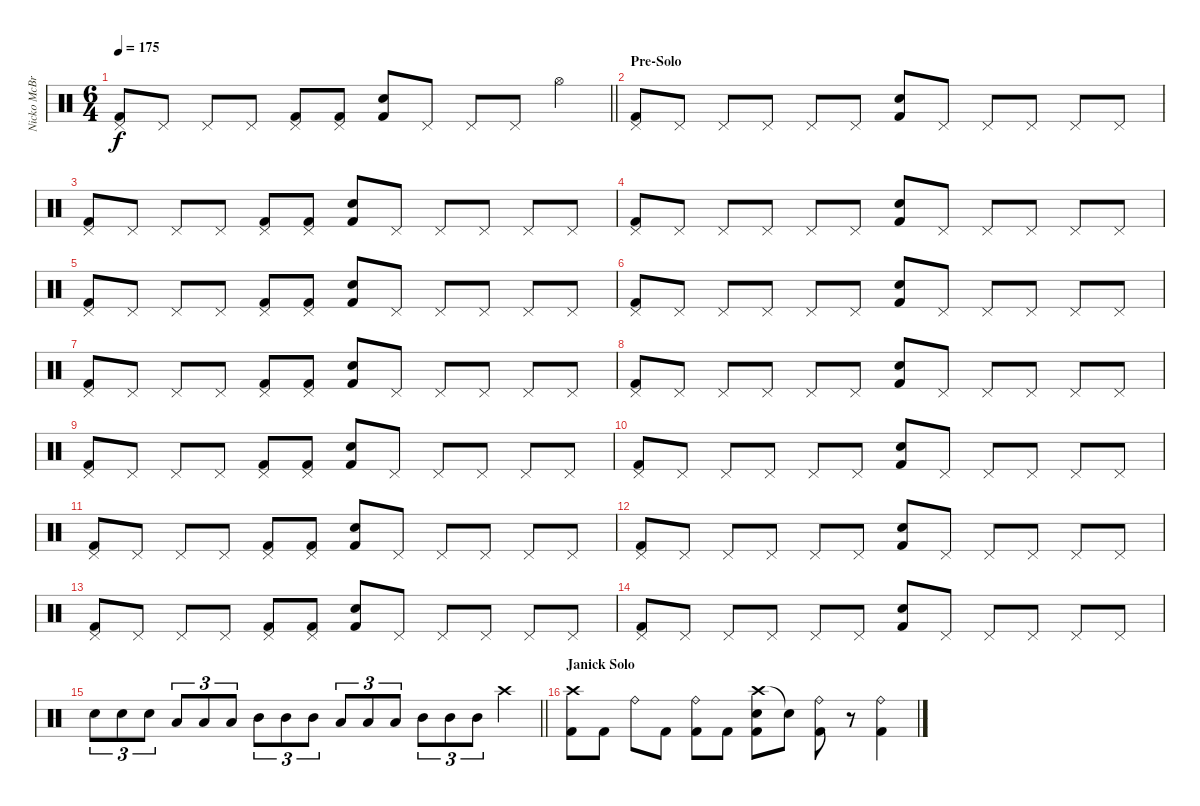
\track ("Nicko McBrain" "Nicko McBr") {instrument percussion}
\staff {score}
\articulation defaults
\ts (6 4)
\tempo 175
\clef neutral
\barLineRight lightlight
\ks c
("Pedal Hi-Hat (hit)" "Kick (hit) 2").8{dy f} "Pedal Hi-Hat (hit)".8 "Pedal Hi-Hat (hit)".8 "Pedal Hi-Hat (hit)".8 ("Pedal Hi-Hat (hit)" "Kick (hit) 2").8 ("Pedal Hi-Hat (hit)" "Kick (hit) 2").8 ("Snare (hit) 2" "Kick (hit) 2").8 "Pedal Hi-Hat (hit)".8 "Pedal Hi-Hat (hit)".8 "Pedal Hi-Hat (hit)".8 "Hi-Hat (open)".4 |
\section ("" "Pre-Solo")
("Pedal Hi-Hat (hit)" "Kick (hit) 2").8 "Pedal Hi-Hat (hit)".8 "Pedal Hi-Hat (hit)".8 "Pedal Hi-Hat (hit)".8 "Pedal Hi-Hat (hit)".8 "Pedal Hi-Hat (hit)".8 ("Snare (hit) 2" "Kick (hit) 2").8 "Pedal Hi-Hat (hit)".8 "Pedal Hi-Hat (hit)".8 "Pedal Hi-Hat (hit)".8 "Pedal Hi-Hat (hit)".8 "Pedal Hi-Hat (hit)".8 |
("Pedal Hi-Hat (hit)" "Kick (hit) 2").8 "Pedal Hi-Hat (hit)".8 "Pedal Hi-Hat (hit)".8 "Pedal Hi-Hat (hit)".8 ("Pedal Hi-Hat (hit)" "Kick (hit) 2").8 ("Pedal Hi-Hat (hit)" "Kick (hit) 2").8 ("Snare (hit) 2" "Kick (hit) 2").8 "Pedal Hi-Hat (hit)".8 "Pedal Hi-Hat (hit)".8 "Pedal Hi-Hat (hit)".8 "Pedal Hi-Hat (hit)".8 "Pedal Hi-Hat (hit)".8 |
("Pedal Hi-Hat (hit)" "Kick (hit) 2").8 "Pedal Hi-Hat (hit)".8 "Pedal Hi-Hat (hit)".8 "Pedal Hi-Hat (hit)".8 "Pedal Hi-Hat (hit)".8 "Pedal Hi-Hat (hit)".8 ("Snare (hit) 2" "Kick (hit) 2").8 "Pedal Hi-Hat (hit)".8 "Pedal Hi-Hat (hit)".8 "Pedal Hi-Hat (hit)".8 "Pedal Hi-Hat (hit)".8 "Pedal Hi-Hat (hit)".8 |
("Pedal Hi-Hat (hit)" "Kick (hit) 2").8 "Pedal Hi-Hat (hit)".8 "Pedal Hi-Hat (hit)".8 "Pedal Hi-Hat (hit)".8 ("Pedal Hi-Hat (hit)" "Kick (hit) 2").8 ("Pedal Hi-Hat (hit)" "Kick (hit) 2").8 ("Snare (hit) 2" "Kick (hit) 2").8 "Pedal Hi-Hat (hit)".8 "Pedal Hi-Hat (hit)".8 "Pedal Hi-Hat (hit)".8 "Pedal Hi-Hat (hit)".8 "Pedal Hi-Hat (hit)".8 |
("Pedal Hi-Hat (hit)" "Kick (hit) 2").8 "Pedal Hi-Hat (hit)".8 "Pedal Hi-Hat (hit)".8 "Pedal Hi-Hat (hit)".8 "Pedal Hi-Hat (hit)".8 "Pedal Hi-Hat (hit)".8 ("Snare (hit) 2" "Kick (hit) 2").8 "Pedal Hi-Hat (hit)".8 "Pedal Hi-Hat (hit)".8 "Pedal Hi-Hat (hit)".8 "Pedal Hi-Hat (hit)".8 "Pedal Hi-Hat (hit)".8 |
("Pedal Hi-Hat (hit)" "Kick (hit) 2").8 "Pedal Hi-Hat (hit)".8 "Pedal Hi-Hat (hit)".8 "Pedal Hi-Hat (hit)".8 ("Pedal Hi-Hat (hit)" "Kick (hit) 2").8 ("Pedal Hi-Hat (hit)" "Kick (hit) 2").8 ("Snare (hit) 2" "Kick (hit) 2").8 "Pedal Hi-Hat (hit)".8 "Pedal Hi-Hat (hit)".8 "Pedal Hi-Hat (hit)".8 "Pedal Hi-Hat (hit)".8 "Pedal Hi-Hat (hit)".8 |
("Pedal Hi-Hat (hit)" "Kick (hit) 2").8 "Pedal Hi-Hat (hit)".8 "Pedal Hi-Hat (hit)".8 "Pedal Hi-Hat (hit)".8 "Pedal Hi-Hat (hit)".8 "Pedal Hi-Hat (hit)".8 ("Snare (hit) 2" "Kick (hit) 2").8 "Pedal Hi-Hat (hit)".8 "Pedal Hi-Hat (hit)".8 "Pedal Hi-Hat (hit)".8 "Pedal Hi-Hat (hit)".8 "Pedal Hi-Hat (hit)".8 |
("Pedal Hi-Hat (hit)" "Kick (hit) 2").8 "Pedal Hi-Hat (hit)".8 "Pedal Hi-Hat (hit)".8 "Pedal Hi-Hat (hit)".8 ("Pedal Hi-Hat (hit)" "Kick (hit) 2").8 ("Pedal Hi-Hat (hit)" "Kick (hit) 2").8 ("Snare (hit) 2" "Kick (hit) 2").8 "Pedal Hi-Hat (hit)".8 "Pedal Hi-Hat (hit)".8 "Pedal Hi-Hat (hit)".8 "Pedal Hi-Hat (hit)".8 "Pedal Hi-Hat (hit)".8 |
("Pedal Hi-Hat (hit)" "Kick (hit) 2").8 "Pedal Hi-Hat (hit)".8 "Pedal Hi-Hat (hit)".8 "Pedal Hi-Hat (hit)".8 "Pedal Hi-Hat (hit)".8 "Pedal Hi-Hat (hit)".8 ("Snare (hit) 2" "Kick (hit) 2").8 "Pedal Hi-Hat (hit)".8 "Pedal Hi-Hat (hit)".8 "Pedal Hi-Hat (hit)".8 "Pedal Hi-Hat (hit)".8 "Pedal Hi-Hat (hit)".8 |
("Pedal Hi-Hat (hit)" "Kick (hit) 2").8 "Pedal Hi-Hat (hit)".8 "Pedal Hi-Hat (hit)".8 "Pedal Hi-Hat (hit)".8 ("Pedal Hi-Hat (hit)" "Kick (hit) 2").8 ("Pedal Hi-Hat (hit)" "Kick (hit) 2").8 ("Snare (hit) 2" "Kick (hit) 2").8 "Pedal Hi-Hat (hit)".8 "Pedal Hi-Hat (hit)".8 "Pedal Hi-Hat (hit)".8 "Pedal Hi-Hat (hit)".8 "Pedal Hi-Hat (hit)".8 |
("Pedal Hi-Hat (hit)" "Kick (hit) 2").8 "Pedal Hi-Hat (hit)".8 "Pedal Hi-Hat (hit)".8 "Pedal Hi-Hat (hit)".8 "Pedal Hi-Hat (hit)".8 "Pedal Hi-Hat (hit)".8 ("Snare (hit) 2" "Kick (hit) 2").8 "Pedal Hi-Hat (hit)".8 "Pedal Hi-Hat (hit)".8 "Pedal Hi-Hat (hit)".8 "Pedal Hi-Hat (hit)".8 "Pedal Hi-Hat (hit)".8 |
("Pedal Hi-Hat (hit)" "Kick (hit) 2").8 "Pedal Hi-Hat (hit)".8 "Pedal Hi-Hat (hit)".8 "Pedal Hi-Hat (hit)".8 ("Pedal Hi-Hat (hit)" "Kick (hit) 2").8 ("Pedal Hi-Hat (hit)" "Kick (hit) 2").8 ("Snare (hit) 2" "Kick (hit) 2").8 "Pedal Hi-Hat (hit)".8 "Pedal Hi-Hat (hit)".8 "Pedal Hi-Hat (hit)".8 "Pedal Hi-Hat (hit)".8 "Pedal Hi-Hat (hit)".8 |
("Pedal Hi-Hat (hit)" "Kick (hit) 2").8 "Pedal Hi-Hat (hit)".8 "Pedal Hi-Hat (hit)".8 "Pedal Hi-Hat (hit)".8 "Pedal Hi-Hat (hit)".8 "Pedal Hi-Hat (hit)".8 ("Snare (hit) 2" "Kick (hit) 2").8 "Pedal Hi-Hat (hit)".8 "Pedal Hi-Hat (hit)".8 "Pedal Hi-Hat (hit)".8 "Pedal Hi-Hat (hit)".8 "Pedal Hi-Hat (hit)".8 |
\barLineRight lightlight "Snare (hit) 2".8{tu (3 2)} "Snare (hit) 2".8{tu (3 2)} "Snare (hit) 2".8{tu (3 2)} "Low Tom (hit)".8{tu (3 2)} "Low Tom (hit)".8{tu (3 2)} "Low Tom (hit)".8{tu (3 2)} "Mid Tom (hit)".8{tu (3 2)} "Mid Tom (hit)".8{tu (3 2)} "Mid Tom (hit)".8{tu (3 2)} "Low Tom (hit)".8{tu (3 2)} "Low Tom (hit)".8{tu (3 2)} "Low Tom (hit)".8{tu (3 2)} "Mid Tom (hit)".8{tu (3 2)} "Mid Tom (hit)".8{tu (3 2)} "Mid Tom (hit)".8{tu (3 2)} "Crash high (hit)".4
|
\section ("" "Janick Solo")
("Crash high (hit)" "Kick (hit) 2").8 "Kick (hit) 2".8 "Ride (bell)".8 "Kick (hit) 2".8 ("Ride (bell)" "Kick (hit) 2").8 "Kick (hit) 2".8 ("Crash high (hit)" "Snare (hit) 2" "Kick (hit) 2").8 "Snare (hit) 2"{t}.8 ("Ride (bell)" "Kick (hit) 2").8 r.8 ("Ride (bell)" "Kick (hit) 2").4
